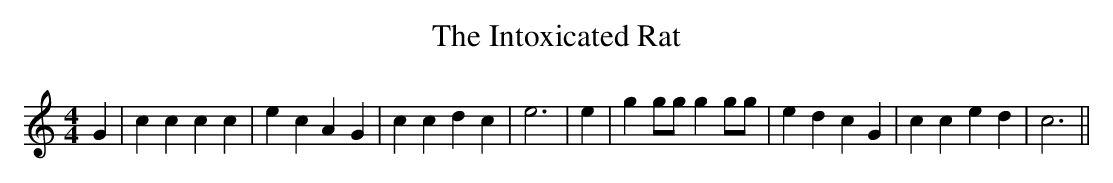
X:1
T:The Intoxicated Rat
M:4/4
L:1/4
K:C
 G| c c c c| e c A G| c c d c| e3| e| g g/2g/2 g g/2g/2| e d c G| c c e d|\
 c3||
